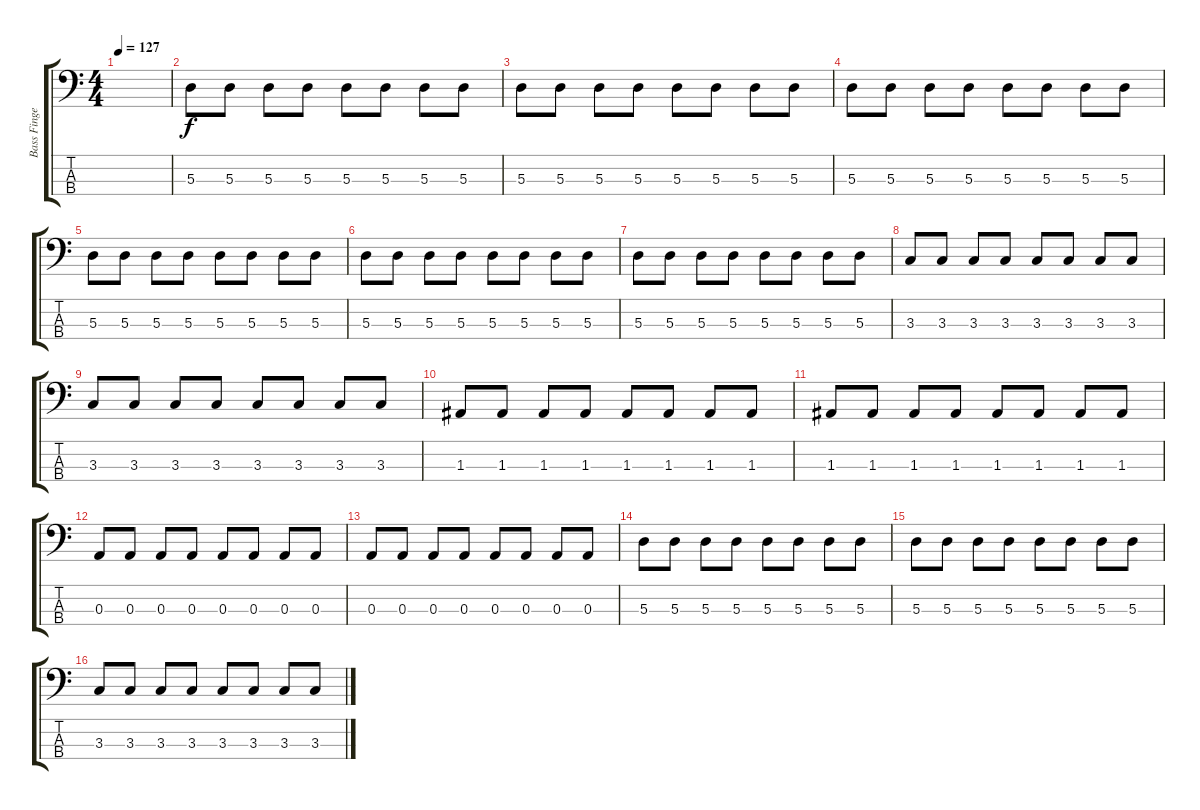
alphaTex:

\track ("Bass Finger" "Bass Finge") {instrument electricbassfinger}
\staff {score tabs}
\tuning (G2 D2 A1 E1) {hide}
\ts (4 4)
\tempo 127
\clef f4
\ks c
|
5.3.8 5.3.8 5.3.8 5.3.8 5.3.8 5.3.8 5.3.8 5.3.8 |
5.3.8 5.3.8 5.3.8 5.3.8 5.3.8 5.3.8 5.3.8 5.3.8 |
5.3.8 5.3.8 5.3.8 5.3.8 5.3.8 5.3.8 5.3.8 5.3.8 |
5.3.8 5.3.8 5.3.8 5.3.8 5.3.8 5.3.8 5.3.8 5.3.8 |
5.3.8 5.3.8 5.3.8 5.3.8 5.3.8 5.3.8 5.3.8 5.3.8 |
5.3.8 5.3.8 5.3.8 5.3.8 5.3.8 5.3.8 5.3.8 5.3.8 |
3.3.8 3.3.8 3.3.8 3.3.8 3.3.8 3.3.8 3.3.8 3.3.8 |
3.3.8 3.3.8 3.3.8 3.3.8 3.3.8 3.3.8 3.3.8 3.3.8 |
1.3.8 1.3.8 1.3.8 1.3.8 1.3.8 1.3.8 1.3.8 1.3.8 |
1.3.8 1.3.8 1.3.8 1.3.8 1.3.8 1.3.8 1.3.8 1.3.8 |
0.3.8 0.3.8 0.3.8 0.3.8 0.3.8 0.3.8 0.3.8 0.3.8 |
0.3.8 0.3.8 0.3.8 0.3.8 0.3.8 0.3.8 0.3.8 0.3.8 |
5.3.8 5.3.8 5.3.8 5.3.8 5.3.8 5.3.8 5.3.8 5.3.8 |
5.3.8 5.3.8 5.3.8 5.3.8 5.3.8 5.3.8 5.3.8 5.3.8 |
3.3.8 3.3.8 3.3.8 3.3.8 3.3.8 3.3.8 3.3.8 3.3.8
